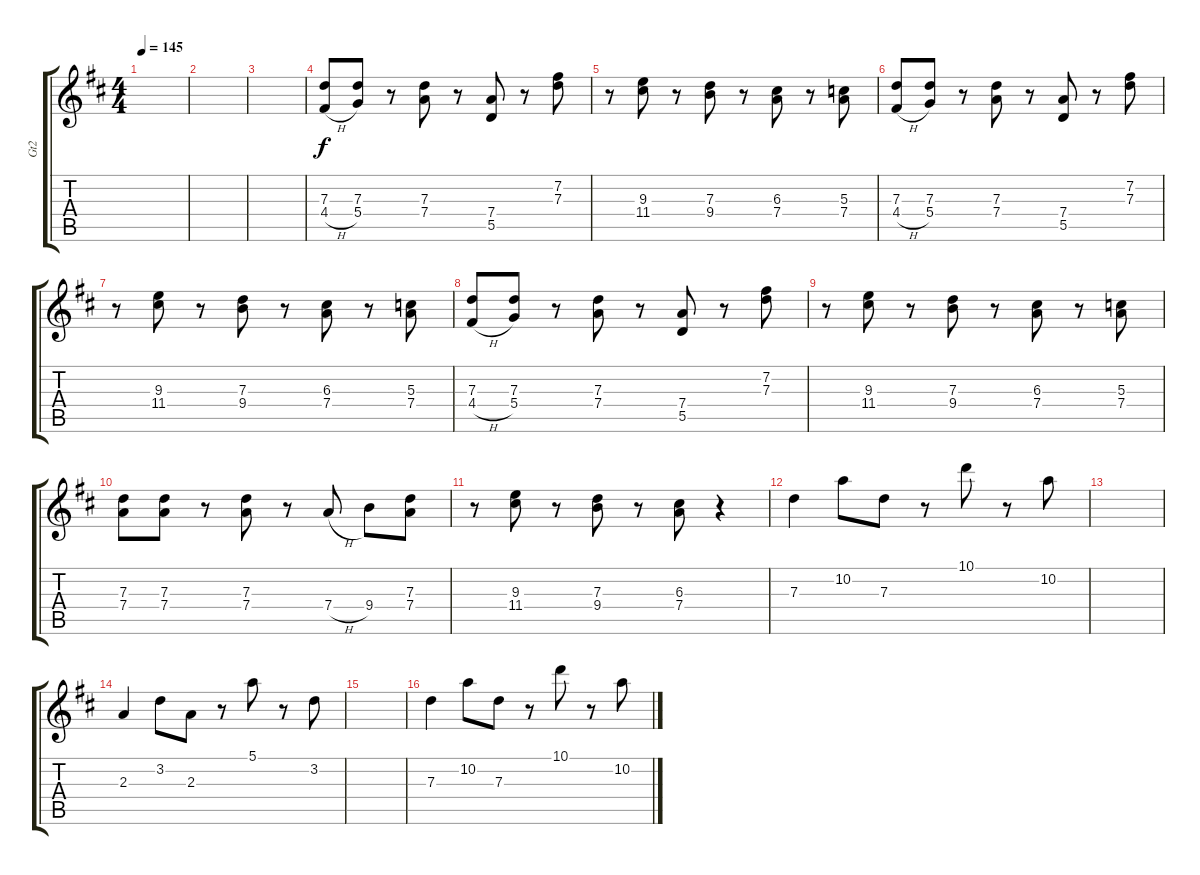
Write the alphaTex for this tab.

\track ("       Gt2           " "       Gt2") {instrument overdrivenguitar}
\staff {score tabs}
\tuning (E4 B3 G3 D3 A2 E2) {hide}
\ts (4 4)
\tempo 145
\clef g2
\ks d
|
|
|
(7.3 4.4{h}).8 (7.3 5.4).8 r.8 (7.3 7.4).8 r.8 (7.4 5.5).8 r.8 (7.2 7.3).8 |
r.8 (9.3 11.4).8 r.8 (7.3 9.4).8 r.8 (6.3 7.4).8 r.8 (5.3 7.4).8 |
(7.3 4.4{h}).8 (7.3 5.4).8 r.8 (7.3 7.4).8 r.8 (7.4 5.5).8 r.8 (7.2 7.3).8 |
r.8 (9.3 11.4).8 r.8 (7.3 9.4).8 r.8 (6.3 7.4).8 r.8 (5.3 7.4).8 |
(7.3 4.4{h}).8 (7.3 5.4).8 r.8 (7.3 7.4).8 r.8 (7.4 5.5).8 r.8 (7.2 7.3).8 |
r.8 (9.3 11.4).8 r.8 (7.3 9.4).8 r.8 (6.3 7.4).8 r.8 (5.3 7.4).8 |
(7.3 7.4).8 (7.3 7.4).8 r.8 (7.3 7.4).8 r.8 7.4{h}.8 9.4.8 (7.3 7.4).8 |
r.8 (9.3 11.4).8 r.8 (7.3 9.4).8 r.8 (6.3 7.4).8 r.4 |
7.3.4 10.2.8 7.3.8 r.8 10.1.8 r.8 10.2.8 |
|
2.3.4 3.2.8 2.3.8 r.8 5.1.8 r.8 3.2.8 |
|
7.3.4 10.2.8 7.3.8 r.8 10.1.8 r.8 10.2.8
